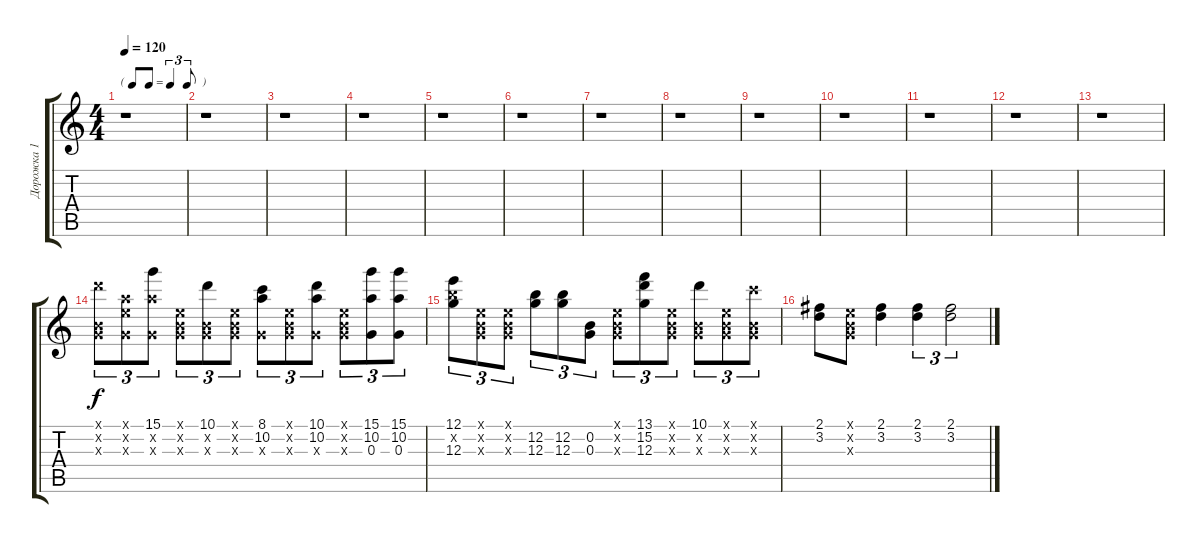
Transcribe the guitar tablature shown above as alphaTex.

\track ("Дорожка 1" "Дорожка 1") {instrument acousticguitarsteel}
\staff {score tabs}
\tuning (E4 B3 G3 D3 A2 E2) {hide}
\ts (4 4)
\tf triplet8th
\tempo 120
\clef g2
\ks c
r.1{dy f} |
r.1 |
r.1 |
r.1 |
r.1 |
r.1 |
r.1 |
r.1 |
r.1 |
r.1 |
r.1 |
r.1 |
r.1 |
(10.1{x} 0.2{x} 0.3{x}).8{tu (3 2) volume 8} (0.1{x} 10.2{x} 0.3{x}).8{tu (3 2)} (15.1 10.2{x} 0.3{x}).8{tu (3 2)} (0.1{x} 0.2{x} 0.3{x}).8{tu (3 2)} (10.1 0.2{x} 0.3{x}).8{tu (3 2)} (0.1{x} 0.2{x} 0.3{x}).8{tu (3 2)} (8.1 10.2 0.3{x}).8{tu (3 2)} (0.1{x} 0.2{x} 0.3{x}).8{tu (3 2)} (10.1 10.2 0.3{x}).8{tu (3 2)} (0.1{x} 0.2{x} 0.3{x}).8{tu (3 2)} (15.1 10.2 0.3).8{tu (3 2)} (15.1 10.2 0.3).8{tu (3 2)} |
(12.1 12.2{x} 12.3).8{tu (3 2)} (0.1{x} 0.2{x} 0.3{x}).8{tu (3 2)} (0.1{x} 0.2{x} 0.3{x}).8{tu (3 2)} (12.2 12.3).8{tu (3 2)} (12.2 12.3).8{tu (3 2)} (0.2 0.3).8{tu (3 2)} (0.1{x} 0.2{x} 0.3{x}).8{tu (3 2)} (13.1 15.2 12.3).8{tu (3 2)} (0.1{x} 0.2{x} 0.3{x}).8{tu (3 2)} (10.1 0.2{x} 0.3{x}).8{tu (3 2)} (0.1{x} 0.2{x} 0.3{x}).8{tu (3 2)} (8.1{x} 0.2{x} 0.3{x}).8{tu (3 2)} |
(2.1 3.2).8{volume 11} (0.1{x} 0.2{x} 0.3{x}).8 (2.1 3.2).4 (2.1 3.2).4{tu (3 2)} (2.1 3.2).2{tu (3 2)}
